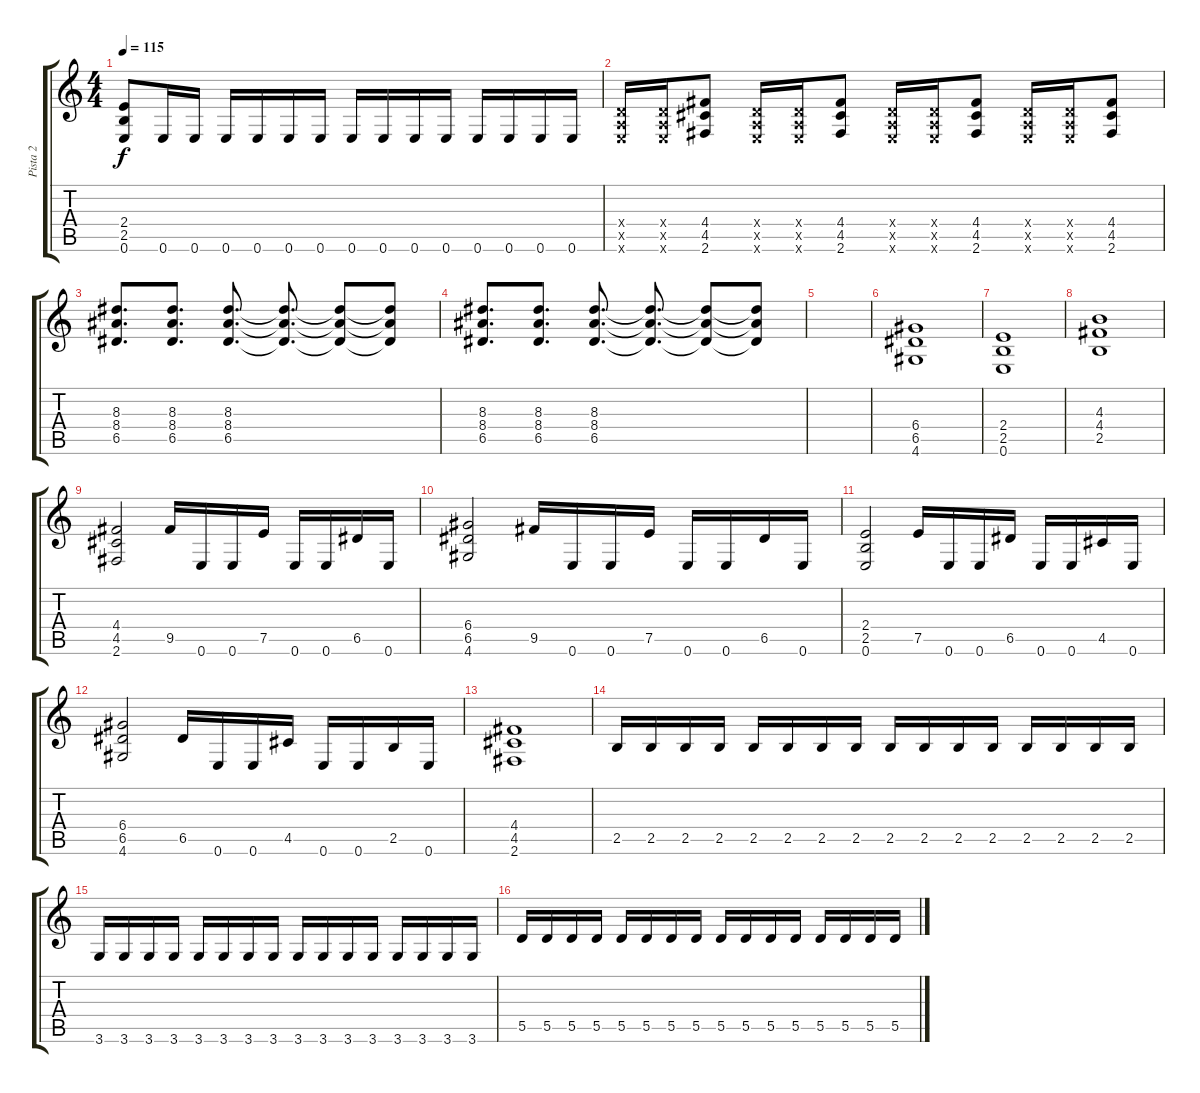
\track ("Pista 2" "Pista 2") {instrument distortionguitar}
\staff {score tabs}
\tuning (E4 B3 G3 D3 A2 E2) {hide}
\ts (4 4)
\tempo 115
\clef g2
\ks c
(2.4 2.5 0.6).8{dy f} 0.6.16 0.6.16 0.6.16 0.6.16 0.6.16 0.6.16 0.6.16 0.6.16 0.6.16 0.6.16 0.6.16 0.6.16 0.6.16 0.6.16 |
(0.4{x} 0.5{x} 0.6{x}).16 (0.4{x} 0.5{x} 0.6{x}).16 (4.4 4.5 2.6).8 (0.4{x} 0.5{x} 0.6{x}).16 (0.4{x} 0.5{x} 0.6{x}).16 (4.4 4.5 2.6).8 (0.4{x} 0.5{x} 0.6{x}).16 (0.4{x} 0.5{x} 0.6{x}).16 (4.4 4.5 2.6).8 (0.4{x} 0.5{x} 0.6{x}).16 (0.4{x} 0.5{x} 0.6{x}).16 (4.4 4.5 2.6).8 |
(8.3 8.4 6.5).8{d} (8.3 8.4 6.5).8{d} (8.3 8.4 6.5).8{d} (8.3{t} 8.4{t} 6.5{t}).8{d} (8.3{t} 8.4{t} 6.5{t}).8 (8.3{t} 8.4{t} 6.5{t}).8 |
(8.3 8.4 6.5).8{d} (8.3 8.4 6.5).8{d} (8.3 8.4 6.5).8{d} (8.3{t} 8.4{t} 6.5{t}).8{d} (8.3{t} 8.4{t} 6.5{t}).8 (8.3{t} 8.4{t} 6.5{t}).8 |
|
(6.4 6.5 4.6).1 |
(2.4 2.5 0.6).1 |
(4.3 4.4 2.5).1 |
(4.4 4.5 2.6).2 9.5.16 0.6.16 0.6.16 7.5.16 0.6.16 0.6.16 6.5.16 0.6.16 |
(6.4 6.5 4.6).2 9.5.16 0.6.16 0.6.16 7.5.16 0.6.16 0.6.16 6.5.16 0.6.16 |
(2.4 2.5 0.6).2 7.5.16 0.6.16 0.6.16 6.5.16 0.6.16 0.6.16 4.5.16 0.6.16 |
(6.4 6.5 4.6).2 6.5.16 0.6.16 0.6.16 4.5.16 0.6.16 0.6.16 2.5.16 0.6.16 |
(4.4 4.5 2.6).1 |
2.5.16 2.5.16 2.5.16 2.5.16 2.5.16 2.5.16 2.5.16 2.5.16 2.5.16 2.5.16 2.5.16 2.5.16 2.5.16 2.5.16 2.5.16 2.5.16 |
3.6.16 3.6.16 3.6.16 3.6.16 3.6.16 3.6.16 3.6.16 3.6.16 3.6.16 3.6.16 3.6.16 3.6.16 3.6.16 3.6.16 3.6.16 3.6.16 |
5.5.16 5.5.16 5.5.16 5.5.16 5.5.16 5.5.16 5.5.16 5.5.16 5.5.16 5.5.16 5.5.16 5.5.16 5.5.16 5.5.16 5.5.16 5.5.16
